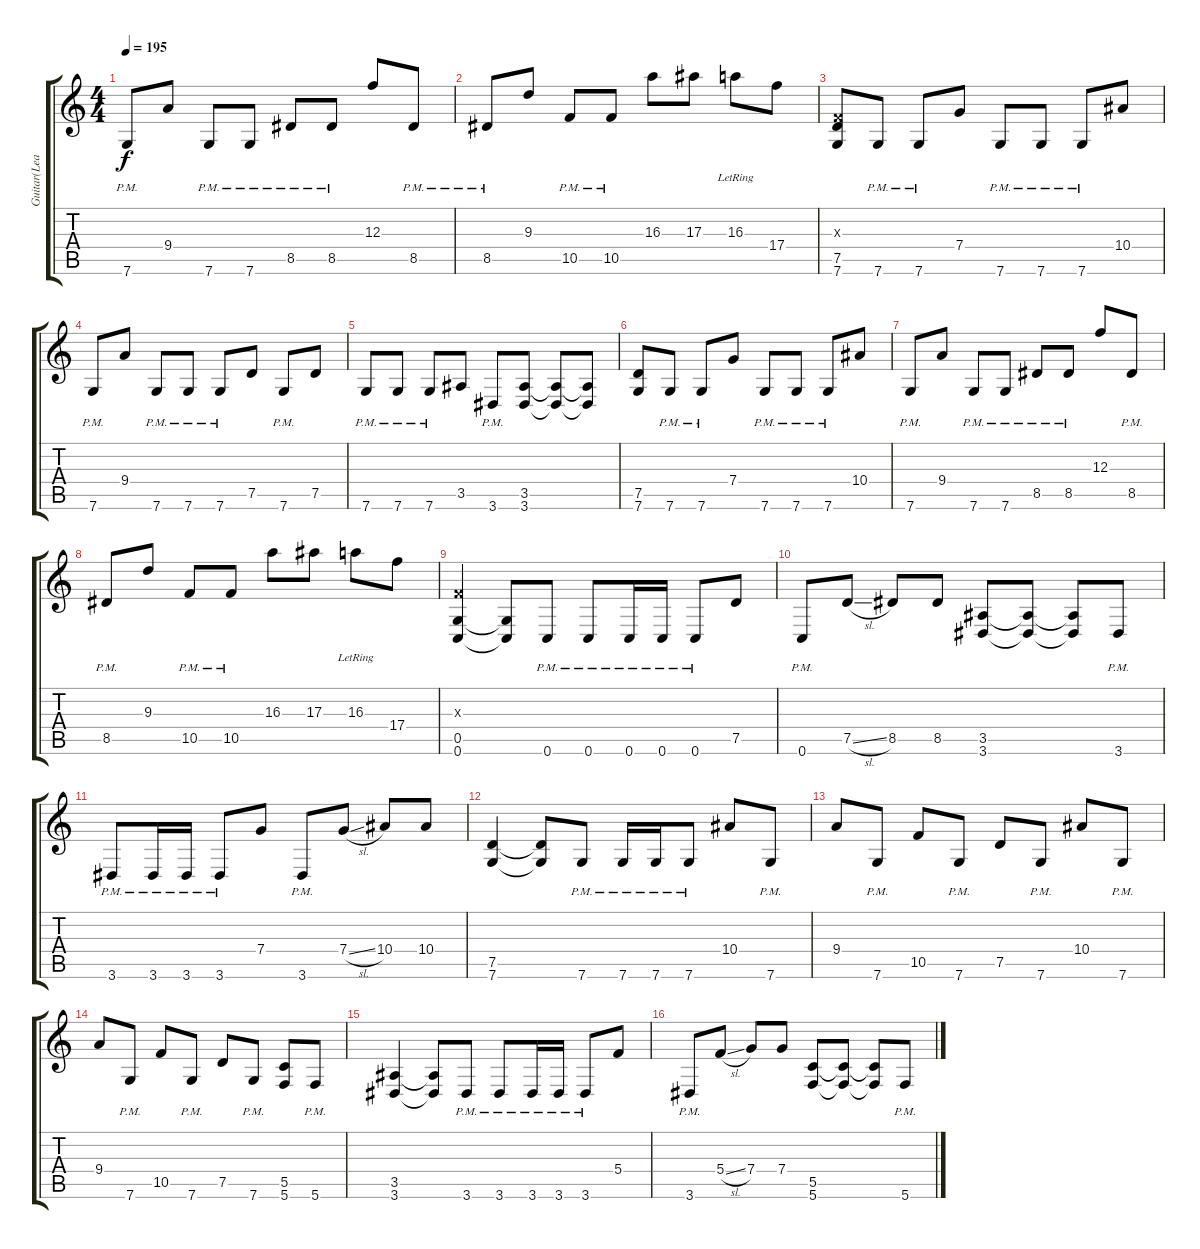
\track ("Guitar(Lead)" "Guitar(Lea") {instrument distortionguitar}
\staff {score tabs}
\tuning (D4 A3 F3 C3 G2 C2) {hide}
\ts (4 4)
\tempo 195
\clef g2
\ks c
7.6{pm}.8{dy f} 9.4.8 7.6{pm}.8 7.6{pm}.8 8.5{pm}.8 8.5{pm}.8 12.3.8 8.5{pm}.8 |
8.5{pm}.8 9.3.8 10.5{pm}.8 10.5{pm}.8 16.3.8 17.3.8 16.3{lr}.8 17.4.8 |
(0.3{x} 7.5 7.6).8 7.6{pm}.8 7.6{pm}.8 7.4.8 7.6{pm}.8 7.6{pm}.8 7.6{pm}.8 10.4.8 |
7.6{pm}.8 9.4.8 7.6{pm}.8 7.6{pm}.8 7.6{pm}.8 7.5.8 7.6{pm}.8 7.5.8 |
7.6{pm}.8 7.6{pm}.8 7.6{pm}.8 3.5.8 3.6{pm}.8 (3.5 3.6).8 (3.5{t} 3.6{t}).8 (3.5{t} 3.6{t}).8 |
(7.5 7.6).8 7.6{pm}.8 7.6{pm}.8 7.4.8 7.6{pm}.8 7.6{pm}.8 7.6{pm}.8 10.4.8 |
7.6{pm}.8 9.4.8 7.6{pm}.8 7.6{pm}.8 8.5{pm}.8 8.5{pm}.8 12.3.8 8.5{pm}.8 |
8.5{pm}.8 9.3.8 10.5{pm}.8 10.5{pm}.8 16.3.8 17.3.8 16.3{lr}.8 17.4.8 |
(0.3{x} 0.5 0.6).4 (0.5{t} 0.6{t}).8 0.6{pm}.8 0.6{pm}.8 0.6{pm}.16 0.6{pm}.16 0.6{pm}.8 7.5.8 |
0.6{pm}.8 7.5{sl}.8 8.5.8 8.5.8 (3.5 3.6).8 (3.5{t} 3.6{t}).8 (3.5{t} 3.6{t}).8 3.6{pm}.8 |
3.6{pm}.8 3.6{pm}.16 3.6{pm}.16 3.6{pm}.8 7.4.8 3.6{pm}.8 7.4{sl}.8 10.4.8 10.4.8 |
(7.5 7.6).4 (7.5{t} 7.6{t}).8 7.6{pm}.8 7.6{pm}.16 7.6{pm}.16 7.6{pm}.8 10.4.8 7.6{pm}.8 |
9.4.8 7.6{pm}.8 10.5.8 7.6{pm}.8 7.5.8 7.6{pm}.8 10.4.8 7.6{pm}.8 |
9.4.8 7.6{pm}.8 10.5.8 7.6{pm}.8 7.5.8 7.6{pm}.8 (5.5 5.6).8 5.6{pm}.8 |
(3.5 3.6).4 (3.5{t} 3.6{t}).8 3.6{pm}.8 3.6{pm}.8 3.6{pm}.16 3.6{pm}.16 3.6{pm}.8 5.4.8 |
3.6{pm}.8 5.4{sl}.8 7.4.8 7.4.8 (5.5 5.6).8 (5.5{t} 5.6{t}).8 (5.5{t} 5.6{t}).8 5.6{pm}.8
